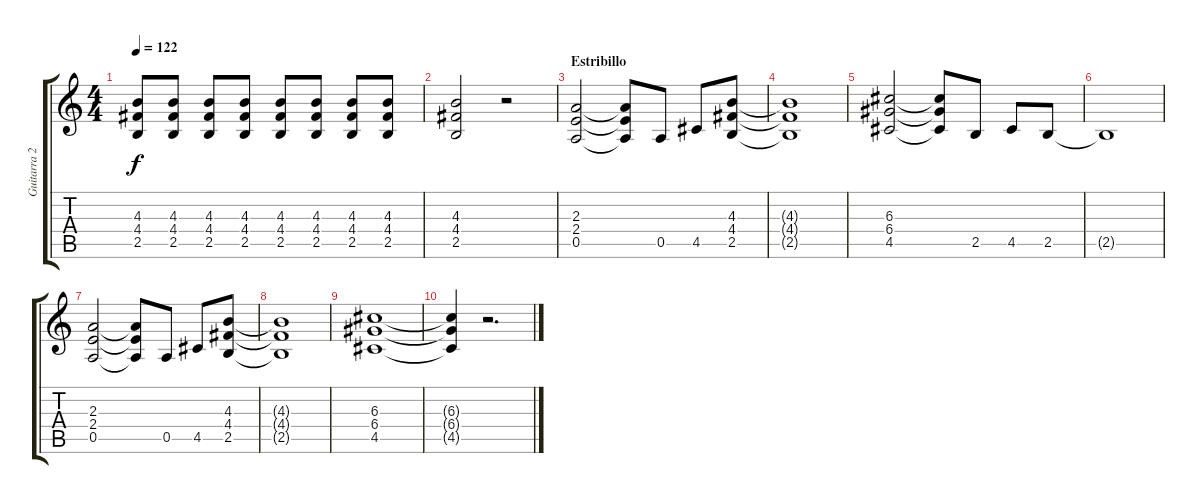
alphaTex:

\track ("Guitarra 2" "Guitarra 2") {instrument distortionguitar}
\staff {score tabs}
\tuning (E4 B3 G3 D3 A2 E2) {hide}
\ts (4 4)
\tempo 122
\clef g2
\ks c
(4.3 4.4 2.5).8{dy f} (4.3 4.4 2.5).8 (4.3 4.4 2.5).8 (4.3 4.4 2.5).8 (4.3 4.4 2.5).8 (4.3 4.4 2.5).8 (4.3 4.4 2.5).8 (4.3 4.4 2.5).8 |
(4.3 4.4 2.5).2 r.2 |
\section ("" "Estribillo")
(2.3 2.4 0.5).2 (2.3{t} 2.4{t} 0.5{t}).8 0.5.8 4.5.8 (4.3 4.4 2.5).8 |
(4.3{t} 4.4{t} 2.5{t}).1 |
(6.3 6.4 4.5).2 (6.3{t} 6.4{t} 4.5{t}).8 2.5.8 4.5.8 2.5.8 |
2.5{t}.1 |
(2.3 2.4 0.5).2 (2.3{t} 2.4{t} 0.5{t}).8 0.5.8 4.5.8 (4.3 4.4 2.5).8 |
(4.3{t} 4.4{t} 2.5{t}).1 |
(6.3 6.4 4.5).1 |
(6.3{t} 6.4{t} 4.5{t}).4 r.2{d}
